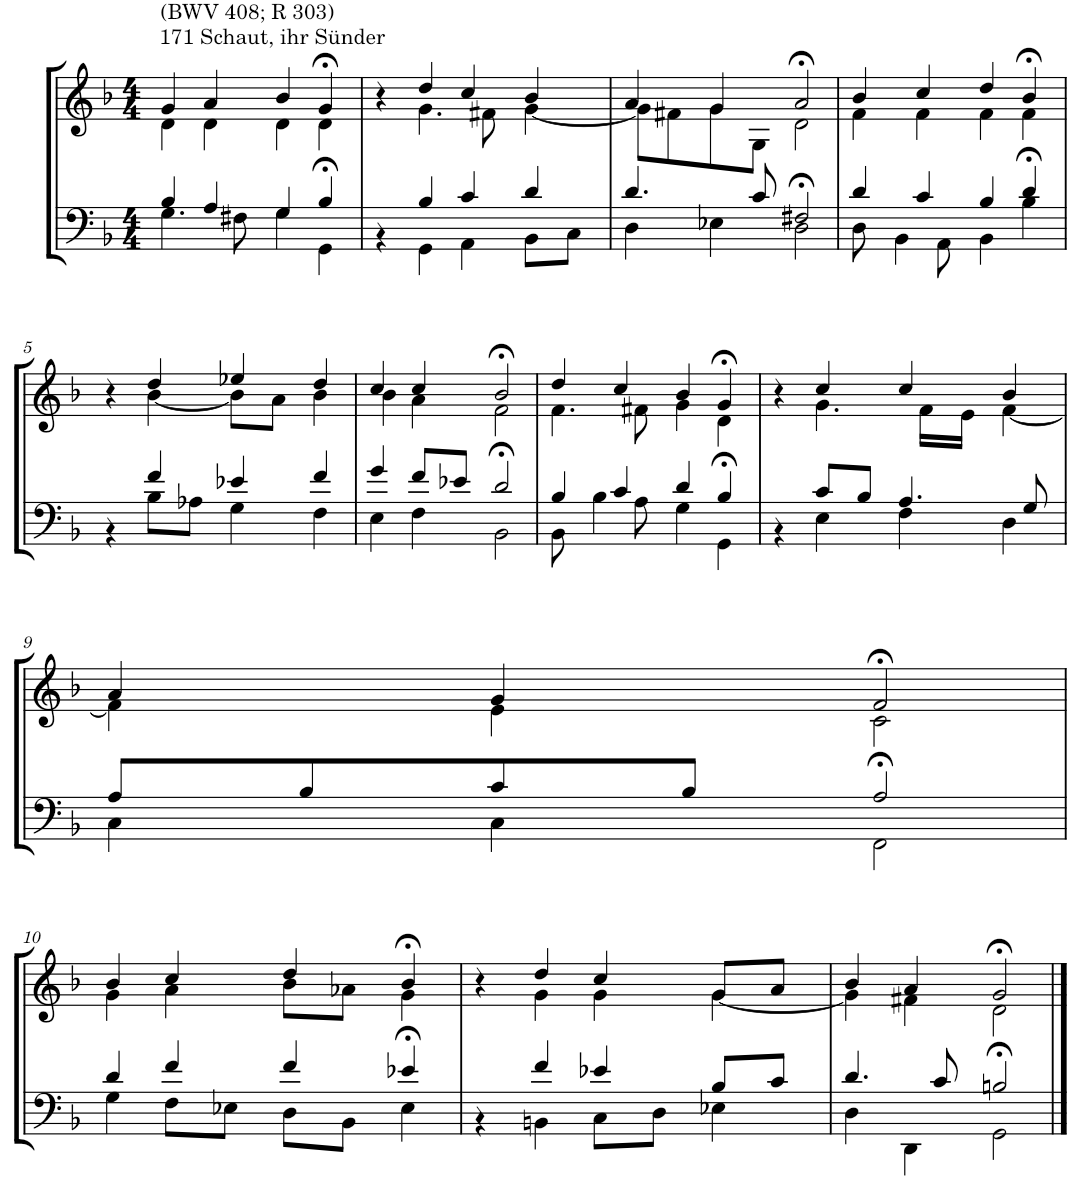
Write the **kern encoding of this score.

**kern	**kern
*part2	*part1
*staff2	*staff1
*I"Tenor/Baß	*I"Sopran/Alt
*clefF4	*clefG2
*k[b-]	*k[b-]
*M4/4	*M4/4
=1	=1
*^	*^
!	!	!LO:TX:a:t=171 Schaut, ihr Sünder	!
!	!	!LO:TX:a:t=(BWV 408; R 303)	!
4B-/	4.G\	4g/	4d\
4A/	.	4a/	4d\
.	8F#X\	.	.
4G/	4G\	4b-/	4d\
4B-/	4GG>\	4g>/	4d\
=2	=2	=2	=2
4ryy	4r	4r	4ryy
4B-/	4GG\	4dd/	4.g\
4c/	4AA\	4cc/	.
.	.	.	8f#X\
4d/	8BB-\L	4b-/	[4g\
.	8C\J	.	.
=3	=3	=3	=3
4.d/	4D\	4a/	8g\L]
.	.	.	8f#X\
.	4E-X\	4g/	8g\
8c/	.	.	8G\J
2F#X/	2D>\	2a>/	2d\
=4	=4	=4	=4
4d/	8D\	4b-/	4f\
.	4BB-\	.	.
4c/	.	4cc/	4f\
.	8AA\	.	.
4B-/	4BB-\	4dd/	4f\
4d/	4B->\	4b->/	4f\
!!LO:LB:g=z	!!
=5	=5	=5	=5
4ryy	4r	4r	4ryy
4f/	8B-\L	4dd/	[4b-\
.	8A-X\J	.	.
4e-X/	4G\	4ee-X/	8b-\L]
.	.	.	8a\J
4f/	4F\	4dd/	4b-\
=6	=6	=6	=6
4g/	4E\	4cc/	4b-\
8f/L	4F\	4cc/	4a\
8e-X/J	.	.	.
2d/	2BB->\	2b->/	2f\
=7	=7	=7	=7
4B-/	8BB-\	4dd/	4.f\
.	4B-\	.	.
4c/	.	4cc/	.
.	8A\	.	8f#X\
4d/	4G\	4b-/	4g\
4B-/	4GG>\	4g>/	4d\
=8	=8	=8	=8
4ryy	4r	4r	4ryy
8c/L	4E\	4cc/	4.g\
8B-/J	.	.	.
4.A/	4F\	4cc/	.
.	.	.	16f\LL
.	.	.	16e\JJ
.	4D\	4b-/	[4f\
8G/	.	.	.
!!LO:LB:g=z	!!
=9	=9	=9	=9
8A/L	4C\	4a/	4f\]
8B-/	.	.	.
8c/	4C\	4g/	4e\
8B-/J	.	.	.
2A/	2FF>\	2f>/	2c\
!!LO:LB:g=z	!!
=10	=10	=10	=10
4d/	4G\	4b-/	4g\
4f/	8F\L	4cc/	4a\
.	8E-X\J	.	.
4f/	8D\L	4dd/	8b-\L
.	8BB-\J	.	8a-X\J
4e-X/	4E->\	4b->/	4g\
=11	=11	=11	=11
4ryy	4r	4r	4ryy
4f/	4BBn\	4dd/	4g\
4e-X/	8C\L	4cc/	4g\
.	8D\J	.	.
8B-/L	4E-X\	8g/L	[4g\
8c/J	.	8a/J	.
=12	=12	=12	=12
4.d/	4D\	4b-/	4g\]
.	4DD\	4a/	4f#X\
8c/	.	.	.
2Bn/	2GG>\	2g>/	2d\
*v	*v	*	*
*	*v	*v
==	==
*-	*-
